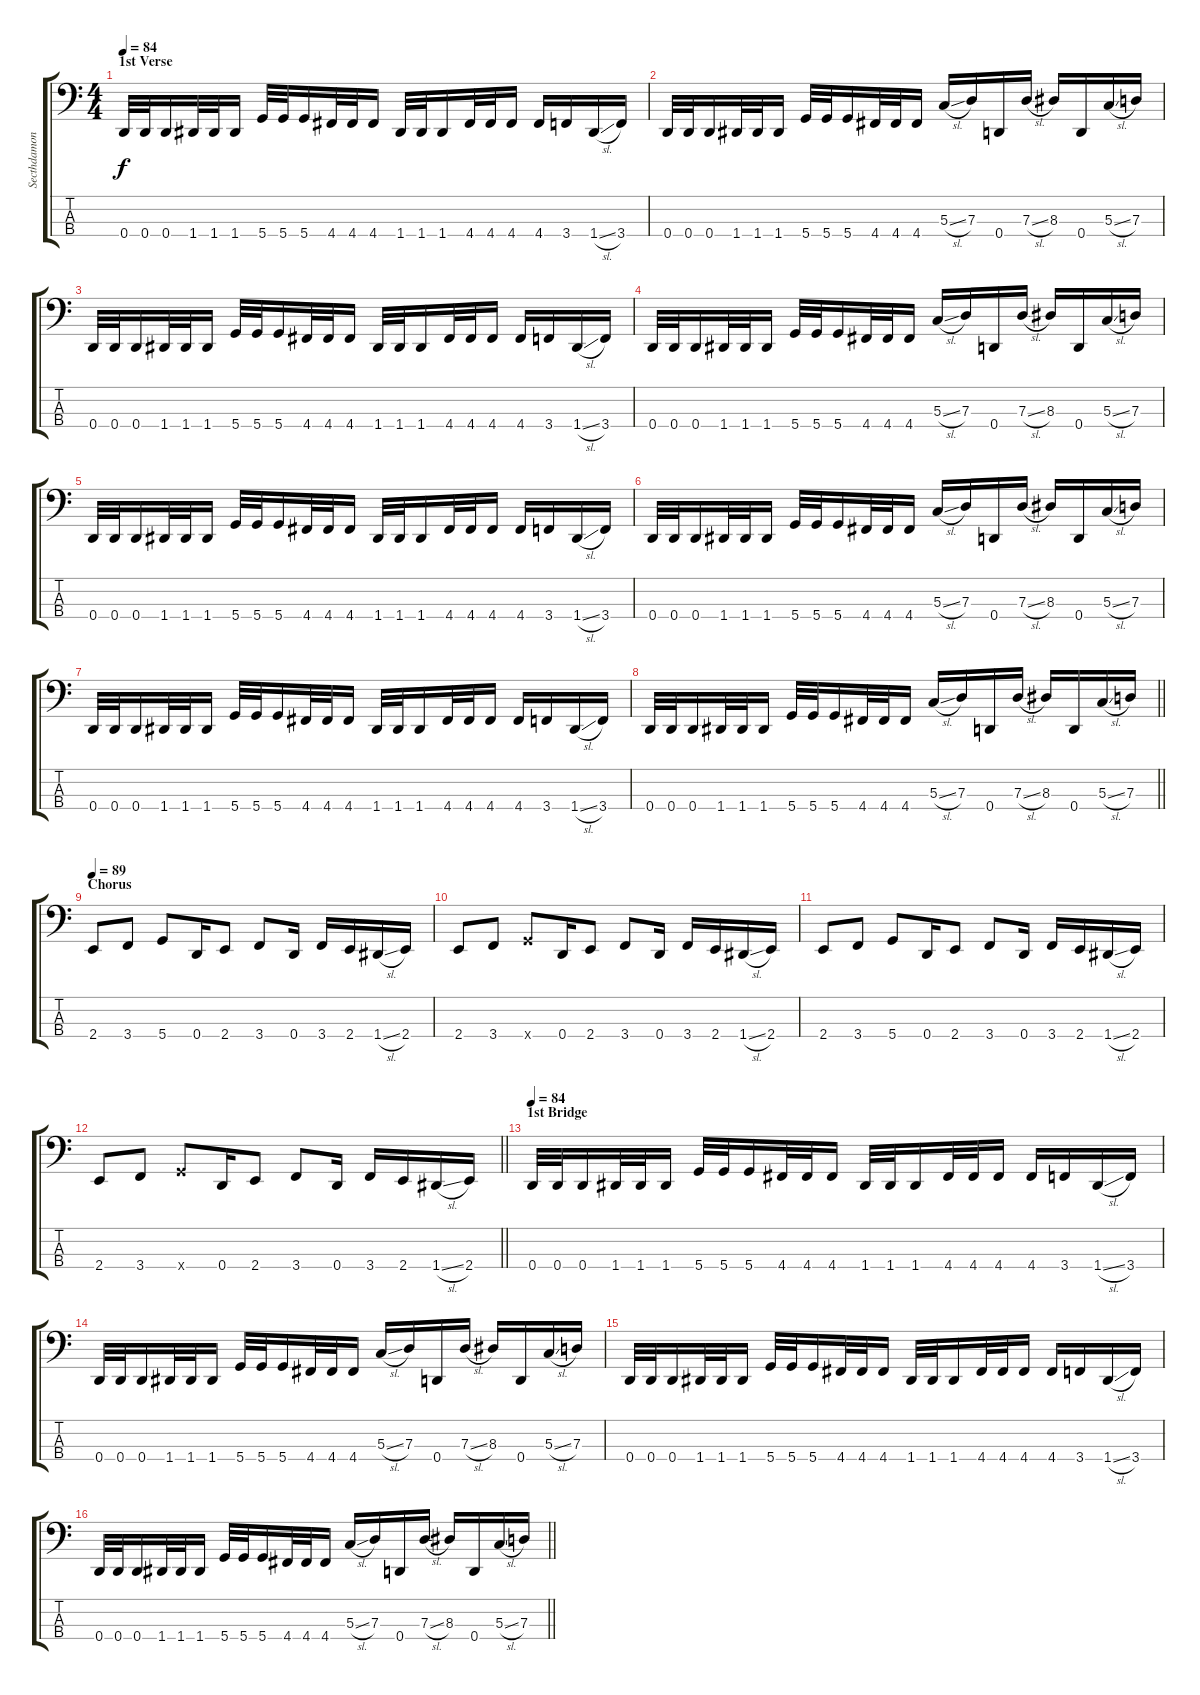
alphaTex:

\track ("Secthdamon" "Secthdamon") {instrument electricbassfinger}
\staff {score tabs}
\tuning (F2 C2 G1 D1) {hide}
\ts (4 4)
\section ("" "1st Verse")
\tempo 84
\clef f4
\ks c
0.4.32{dy f} 0.4.32 0.4.16 1.4.32 1.4.32 1.4.16 5.4.32 5.4.32 5.4.16 4.4.32 4.4.32 4.4.16 1.4.32 1.4.32 1.4.16 4.4.32 4.4.32 4.4.16 4.4.16 3.4.16 1.4{sl}.16 3.4.16 |
0.4.32 0.4.32 0.4.16 1.4.32 1.4.32 1.4.16 5.4.32 5.4.32 5.4.16 4.4.32 4.4.32 4.4.16 5.3{sl}.16 7.3.16 0.4.16 7.3{sl}.16 8.3.16 0.4.16 5.3{sl}.16 7.3.16 |
0.4.32 0.4.32 0.4.16 1.4.32 1.4.32 1.4.16 5.4.32 5.4.32 5.4.16 4.4.32 4.4.32 4.4.16 1.4.32 1.4.32 1.4.16 4.4.32 4.4.32 4.4.16 4.4.16 3.4.16 1.4{sl}.16 3.4.16 |
0.4.32 0.4.32 0.4.16 1.4.32 1.4.32 1.4.16 5.4.32 5.4.32 5.4.16 4.4.32 4.4.32 4.4.16 5.3{sl}.16 7.3.16 0.4.16 7.3{sl}.16 8.3.16 0.4.16 5.3{sl}.16 7.3.16 |
0.4.32 0.4.32 0.4.16 1.4.32 1.4.32 1.4.16 5.4.32 5.4.32 5.4.16 4.4.32 4.4.32 4.4.16 1.4.32 1.4.32 1.4.16 4.4.32 4.4.32 4.4.16 4.4.16 3.4.16 1.4{sl}.16 3.4.16 |
0.4.32 0.4.32 0.4.16 1.4.32 1.4.32 1.4.16 5.4.32 5.4.32 5.4.16 4.4.32 4.4.32 4.4.16 5.3{sl}.16 7.3.16 0.4.16 7.3{sl}.16 8.3.16 0.4.16 5.3{sl}.16 7.3.16 |
0.4.32 0.4.32 0.4.16 1.4.32 1.4.32 1.4.16 5.4.32 5.4.32 5.4.16 4.4.32 4.4.32 4.4.16 1.4.32 1.4.32 1.4.16 4.4.32 4.4.32 4.4.16 4.4.16 3.4.16 1.4{sl}.16 3.4.16 |
\barLineRight lightlight
0.4.32 0.4.32 0.4.16 1.4.32 1.4.32 1.4.16 5.4.32 5.4.32 5.4.16 4.4.32 4.4.32 4.4.16 5.3{sl}.16 7.3.16 0.4.16 7.3{sl}.16 8.3.16 0.4.16 5.3{sl}.16 7.3.16 |
\section ("" "Chorus")
\tempo 89
2.4.8 3.4.8 5.4.8 0.4.16 2.4.8 3.4.8 0.4.16 3.4.16 2.4.16 1.4{sl}.16 2.4.16 |
2.4.8 3.4.8 5.4{x}.8 0.4.16 2.4.8 3.4.8 0.4.16 3.4.16 2.4.16 1.4{sl}.16 2.4.16 |
2.4.8 3.4.8 5.4.8 0.4.16 2.4.8 3.4.8 0.4.16 3.4.16 2.4.16 1.4{sl}.16 2.4.16 |
\barLineRight lightlight
2.4.8 3.4.8 5.4{x}.8 0.4.16 2.4.8 3.4.8 0.4.16 3.4.16 2.4.16 1.4{sl}.16 2.4.16 |
\section ("" "1st Bridge")
\tempo 84
0.4.32 0.4.32 0.4.16 1.4.32 1.4.32 1.4.16 5.4.32 5.4.32 5.4.16 4.4.32 4.4.32 4.4.16 1.4.32 1.4.32 1.4.16 4.4.32 4.4.32 4.4.16 4.4.16 3.4.16 1.4{sl}.16 3.4.16 |
0.4.32 0.4.32 0.4.16 1.4.32 1.4.32 1.4.16 5.4.32 5.4.32 5.4.16 4.4.32 4.4.32 4.4.16 5.3{sl}.16 7.3.16 0.4.16 7.3{sl}.16 8.3.16 0.4.16 5.3{sl}.16 7.3.16 |
0.4.32 0.4.32 0.4.16 1.4.32 1.4.32 1.4.16 5.4.32 5.4.32 5.4.16 4.4.32 4.4.32 4.4.16 1.4.32 1.4.32 1.4.16 4.4.32 4.4.32 4.4.16 4.4.16 3.4.16 1.4{sl}.16 3.4.16 |
\barLineRight lightlight
0.4.32 0.4.32 0.4.16 1.4.32 1.4.32 1.4.16 5.4.32 5.4.32 5.4.16 4.4.32 4.4.32 4.4.16 5.3{sl}.16 7.3.16 0.4.16 7.3{sl}.16 8.3.16 0.4.16 5.3{sl}.16 7.3.16
